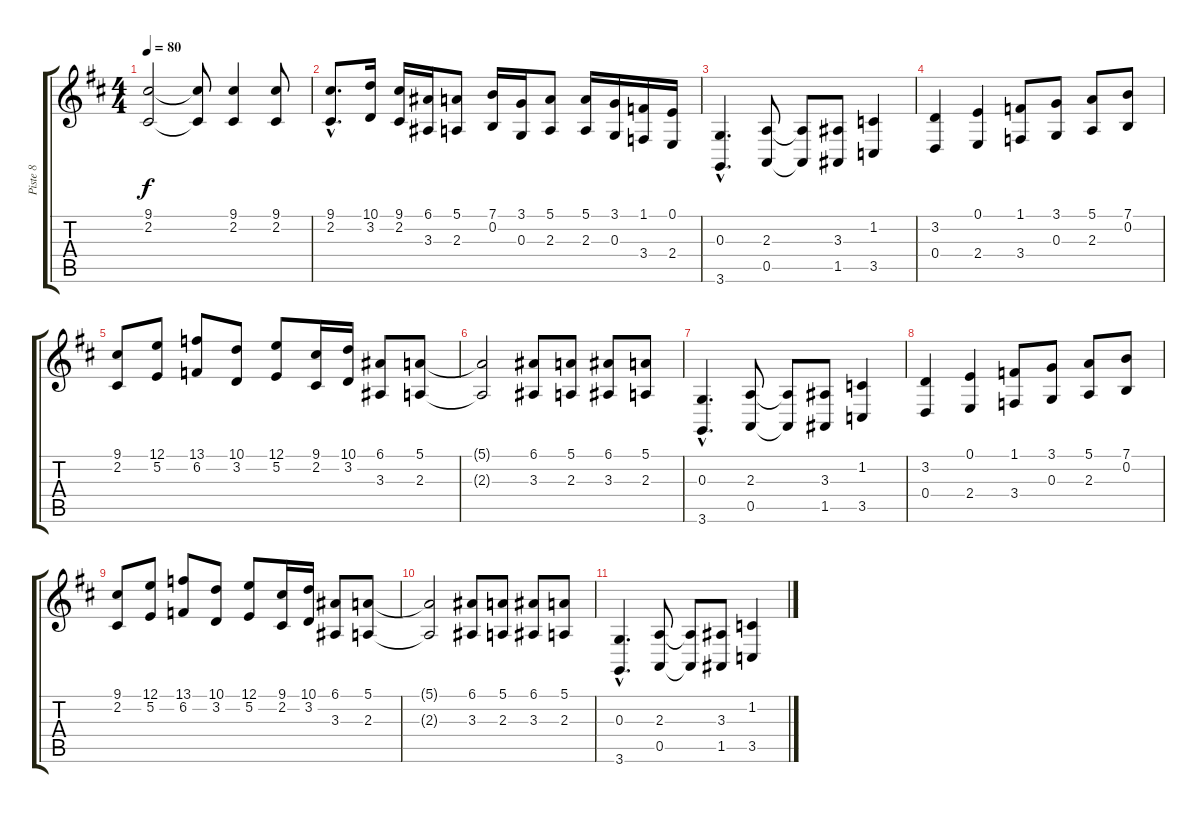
\track ("Piste 8" "Piste 8") {instrument stringensemble1}
\staff {score tabs}
\tuning (E4 B3 G3 D3 A2 E2) {hide}
\ts (4 4)
\tempo 80
\clef g2
\ks d
(9.1 2.2).2{dy f} (9.1{t} 2.2{t}).8 (9.1 2.2).4 (9.1 2.2).8 |
(9.1{hac} 2.2{hac}).8{d} (10.1 3.2).16 (9.1 2.2).16 (6.1 3.3).16 (5.1 2.3).8 (7.1 0.2).16 (3.1 0.3).16 (5.1 2.3).8 (5.1 2.3).16 (3.1 0.3).16 (1.1 3.4).16 (0.1 2.4).16 |
(0.3{hac} 3.6{hac}).4{d} (2.3 0.5).8 (2.3{t} 0.5{t}).8 (3.3 1.5).8 (1.2 3.5).4 |
(3.2 0.4).4 (0.1 2.4).4 (1.1 3.4).8 (3.1 0.3).8 (5.1 2.3).8 (7.1 0.2).8 |
(9.1 2.2).8 (12.1 5.2).8 (13.1 6.2).8 (10.1 3.2).8 (12.1 5.2).8 (9.1 2.2).16 (10.1 3.2).16 (6.1 3.3).8 (5.1 2.3).8 |
(5.1{t} 2.3{t}).2 (6.1 3.3).8 (5.1 2.3).8 (6.1 3.3).8 (5.1 2.3).8 |
(0.3{hac} 3.6{hac}).4{d} (2.3 0.5).8 (2.3{t} 0.5{t}).8 (3.3 1.5).8 (1.2 3.5).4 |
(3.2 0.4).4 (0.1 2.4).4 (1.1 3.4).8 (3.1 0.3).8 (5.1 2.3).8 (7.1 0.2).8 |
(9.1 2.2).8 (12.1 5.2).8 (13.1 6.2).8 (10.1 3.2).8 (12.1 5.2).8 (9.1 2.2).16 (10.1 3.2).16 (6.1 3.3).8 (5.1 2.3).8 |
(5.1{t} 2.3{t}).2 (6.1 3.3).8 (5.1 2.3).8 (6.1 3.3).8 (5.1 2.3).8 |
(0.3{hac} 3.6{hac}).4{d} (2.3 0.5).8 (2.3{t} 0.5{t}).8 (3.3 1.5).8 (1.2 3.5).4
